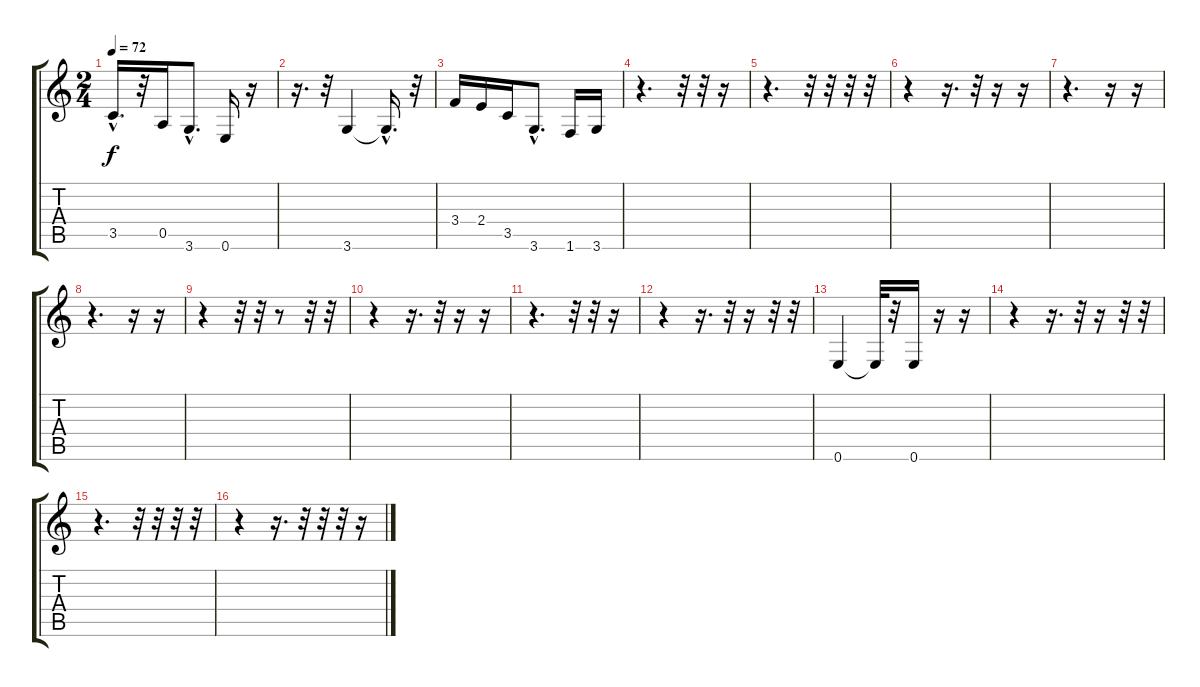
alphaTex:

\track "" {instrument electricbassfinger}
\staff {score tabs}
\tuning (E4 B3 G3 D3 A2 E2) {hide}
\ts (2 4)
\tempo 72
\clef g2
\ks c
3.5{hac t}.16{d dy f} r.32 0.5.16 3.6{hac}.8{d} 0.6.16 r.16 |
r.16{d} r.32 3.6.4 3.6{hac t}.16{d} r.32 |
3.4.16 2.4.16 3.5.16 3.6{hac}.8{d} 1.6.16 3.6.16 |
r.4{d} r.32 r.32 r.16 |
r.4{d} r.32 r.32 r.32 r.32 |
r.4 r.16{d} r.32 r.16 r.16 |
r.4{d} r.16 r.16 |
r.4{d} r.16 r.16 |
r.4 r.32 r.32 r.8 r.32 r.32 |
r.4 r.16{d} r.32 r.16 r.16 |
r.4{d} r.32 r.32 r.16 |
r.4 r.16{d} r.32 r.16 r.32 r.32 |
0.6.4 0.6{t}.32 r.32 0.6.16 r.16 r.16 |
r.4 r.16{d} r.32 r.16 r.32 r.32 |
r.4{d} r.32 r.32 r.32 r.32 |
r.4 r.16{d} r.32 r.32 r.32 r.16
